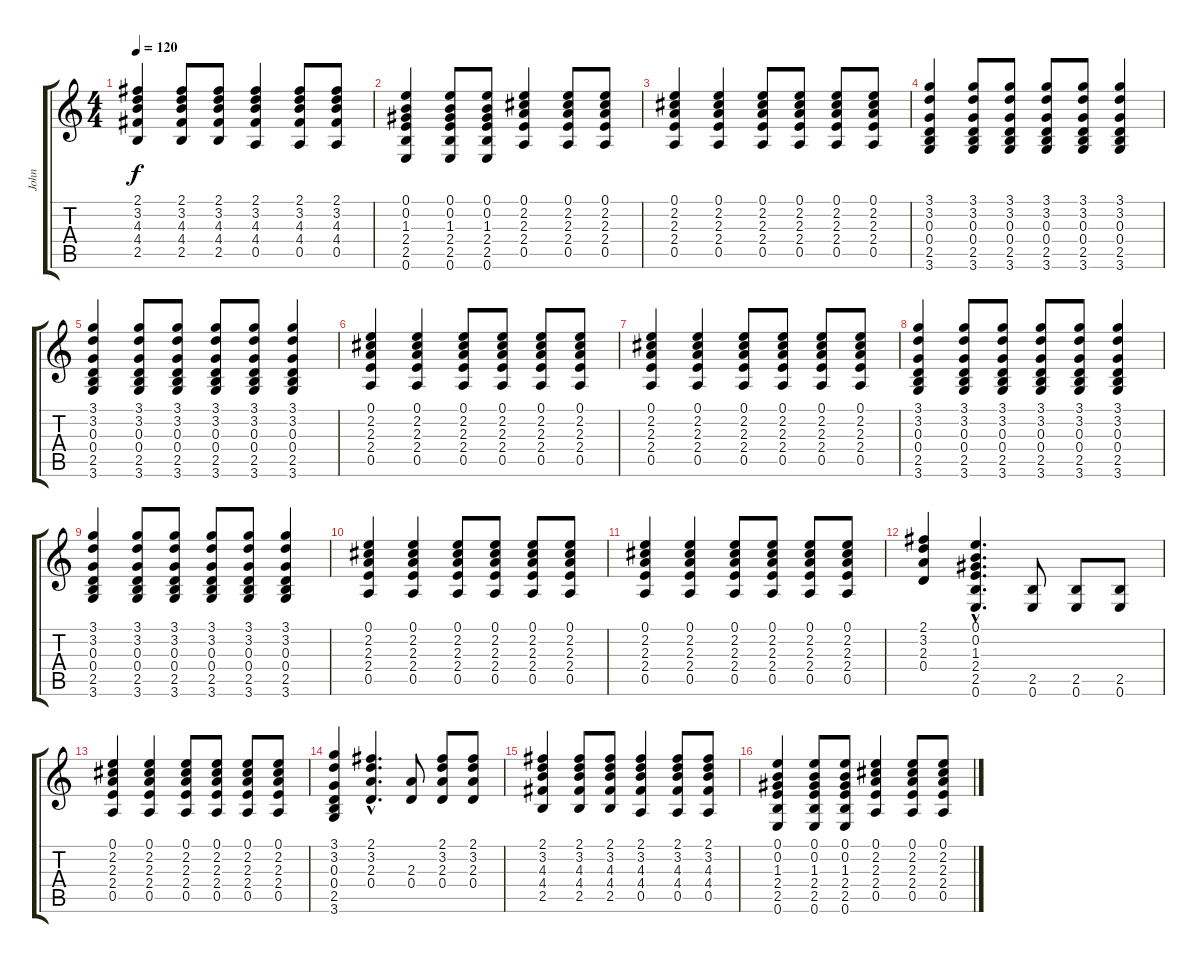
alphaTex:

\track ("John" "John") {instrument acousticguitarsteel}
\staff {score tabs}
\tuning (E4 B3 G3 D3 A2 E2) {hide}
\ts (4 4)
\tempo 120
\clef g2
\ks c
(2.1 3.2 4.3 4.4 2.5).4{dy f} (2.1 3.2 4.3 4.4 2.5).8 (2.1 3.2 4.3 4.4 2.5).8 (2.1 3.2 4.3 4.4 0.5).4 (2.1 3.2 4.3 4.4 0.5).8 (2.1 3.2 4.3 4.4 0.5).8 |
(0.1 0.2 1.3 2.4 2.5 0.6).4 (0.1 0.2 1.3 2.4 2.5 0.6).8 (0.1 0.2 1.3 2.4 2.5 0.6).8 (0.1 2.2 2.3 2.4 0.5).4 (0.1 2.2 2.3 2.4 0.5).8 (0.1 2.2 2.3 2.4 0.5).8 |
(0.1 2.2 2.3 2.4 0.5).4 (0.1 2.2 2.3 2.4 0.5).4 (0.1 2.2 2.3 2.4 0.5).8 (0.1 2.2 2.3 2.4 0.5).8 (0.1 2.2 2.3 2.4 0.5).8 (0.1 2.2 2.3 2.4 0.5).8 |
(3.1 3.2 0.3 0.4 2.5 3.6).4 (3.1 3.2 0.3 0.4 2.5 3.6).8 (3.1 3.2 0.3 0.4 2.5 3.6).8 (3.1 3.2 0.3 0.4 2.5 3.6).8 (3.1 3.2 0.3 0.4 2.5 3.6).8 (3.1 3.2 0.3 0.4 2.5 3.6).4 |
(3.1 3.2 0.3 0.4 2.5 3.6).4 (3.1 3.2 0.3 0.4 2.5 3.6).8 (3.1 3.2 0.3 0.4 2.5 3.6).8 (3.1 3.2 0.3 0.4 2.5 3.6).8 (3.1 3.2 0.3 0.4 2.5 3.6).8 (3.1 3.2 0.3 0.4 2.5 3.6).4 |
(0.1 2.2 2.3 2.4 0.5).4 (0.1 2.2 2.3 2.4 0.5).4 (0.1 2.2 2.3 2.4 0.5).8 (0.1 2.2 2.3 2.4 0.5).8 (0.1 2.2 2.3 2.4 0.5).8 (0.1 2.2 2.3 2.4 0.5).8 |
(0.1 2.2 2.3 2.4 0.5).4 (0.1 2.2 2.3 2.4 0.5).4 (0.1 2.2 2.3 2.4 0.5).8 (0.1 2.2 2.3 2.4 0.5).8 (0.1 2.2 2.3 2.4 0.5).8 (0.1 2.2 2.3 2.4 0.5).8 |
(3.1 3.2 0.3 0.4 2.5 3.6).4 (3.1 3.2 0.3 0.4 2.5 3.6).8 (3.1 3.2 0.3 0.4 2.5 3.6).8 (3.1 3.2 0.3 0.4 2.5 3.6).8 (3.1 3.2 0.3 0.4 2.5 3.6).8 (3.1 3.2 0.3 0.4 2.5 3.6).4 |
(3.1 3.2 0.3 0.4 2.5 3.6).4 (3.1 3.2 0.3 0.4 2.5 3.6).8 (3.1 3.2 0.3 0.4 2.5 3.6).8 (3.1 3.2 0.3 0.4 2.5 3.6).8 (3.1 3.2 0.3 0.4 2.5 3.6).8 (3.1 3.2 0.3 0.4 2.5 3.6).4 |
(0.1 2.2 2.3 2.4 0.5).4 (0.1 2.2 2.3 2.4 0.5).4 (0.1 2.2 2.3 2.4 0.5).8 (0.1 2.2 2.3 2.4 0.5).8 (0.1 2.2 2.3 2.4 0.5).8 (0.1 2.2 2.3 2.4 0.5).8 |
(0.1 2.2 2.3 2.4 0.5).4 (0.1 2.2 2.3 2.4 0.5).4 (0.1 2.2 2.3 2.4 0.5).8 (0.1 2.2 2.3 2.4 0.5).8 (0.1 2.2 2.3 2.4 0.5).8 (0.1 2.2 2.3 2.4 0.5).8 |
(2.1 3.2 2.3 0.4).4 (0.1{hac} 0.2{hac} 1.3{hac} 2.4{hac} 2.5{hac} 0.6{hac}).4{d} (2.5 0.6).8 (2.5 0.6).8 (2.5 0.6).8 |
(0.1 2.2 2.3 2.4 0.5).4 (0.1 2.2 2.3 2.4 0.5).4 (0.1 2.2 2.3 2.4 0.5).8 (0.1 2.2 2.3 2.4 0.5).8 (0.1 2.2 2.3 2.4 0.5).8 (0.1 2.2 2.3 2.4 0.5).8 |
(3.1 3.2 0.3 0.4 2.5 3.6).4 (2.1{hac} 3.2{hac} 2.3{hac} 0.4{hac}).4{d} (2.3 0.4).8 (2.1 3.2 2.3 0.4).8 (2.1 3.2 2.3 0.4).8 |
(2.1 3.2 4.3 4.4 2.5).4 (2.1 3.2 4.3 4.4 2.5).8 (2.1 3.2 4.3 4.4 2.5).8 (2.1 3.2 4.3 4.4 0.5).4 (2.1 3.2 4.3 4.4 0.5).8 (2.1 3.2 4.3 4.4 0.5).8 |
(0.1 0.2 1.3 2.4 2.5 0.6).4 (0.1 0.2 1.3 2.4 2.5 0.6).8 (0.1 0.2 1.3 2.4 2.5 0.6).8 (0.1 2.2 2.3 2.4 0.5).4 (0.1 2.2 2.3 2.4 0.5).8 (0.1 2.2 2.3 2.4 0.5).8
